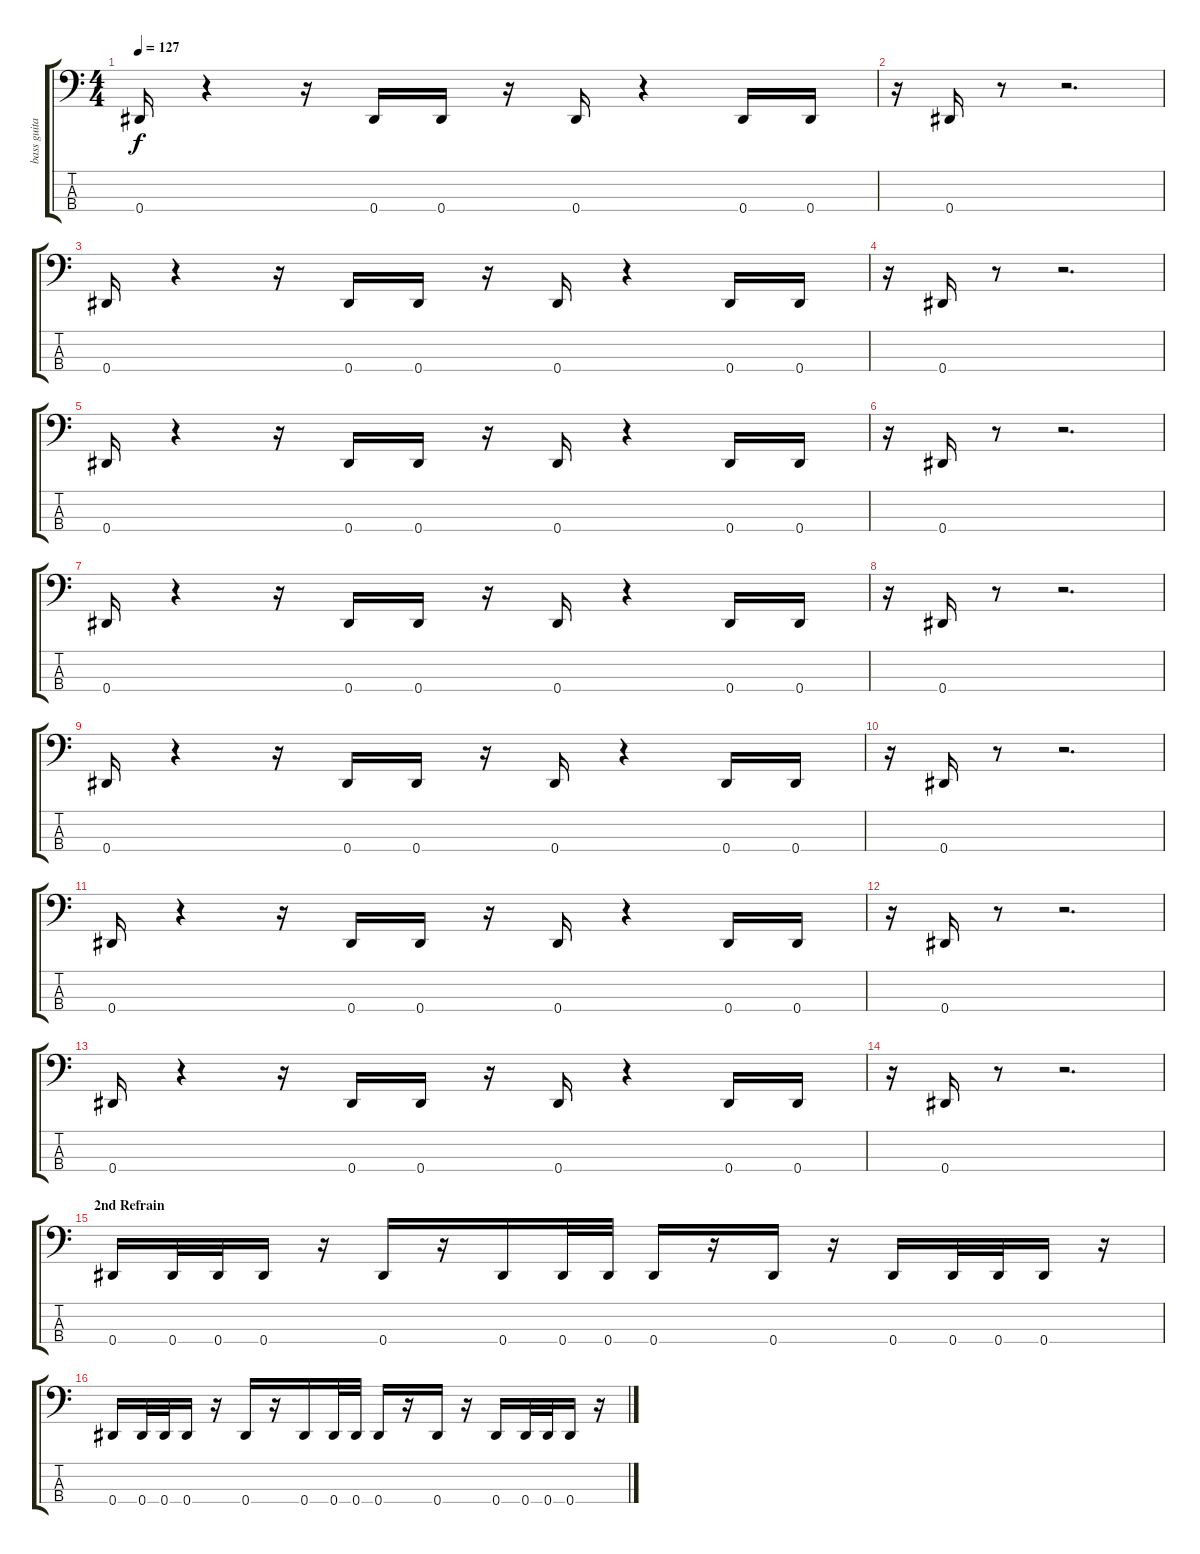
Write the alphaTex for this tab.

\track ("bass guitar" "bass guita") {instrument electricbasspick}
\staff {score tabs}
\tuning (Gb2 Db2 Ab1 Eb1) {hide}
\ts (4 4)
\tempo 127
\clef f4
\ks c
0.4.16{dy f} r.4 r.16 0.4.16 0.4.16 r.16 0.4.16 r.4 0.4.16 0.4.16 |
r.16 0.4.16 r.8 r.2{d} |
0.4.16 r.4 r.16 0.4.16 0.4.16 r.16 0.4.16 r.4 0.4.16 0.4.16 |
r.16 0.4.16 r.8 r.2{d} |
0.4.16 r.4 r.16 0.4.16 0.4.16 r.16 0.4.16 r.4 0.4.16 0.4.16 |
r.16 0.4.16 r.8 r.2{d} |
0.4.16 r.4 r.16 0.4.16 0.4.16 r.16 0.4.16 r.4 0.4.16 0.4.16 |
r.16 0.4.16 r.8 r.2{d} |
0.4.16 r.4 r.16 0.4.16 0.4.16 r.16 0.4.16 r.4 0.4.16 0.4.16 |
r.16 0.4.16 r.8 r.2{d} |
0.4.16 r.4 r.16 0.4.16 0.4.16 r.16 0.4.16 r.4 0.4.16 0.4.16 |
r.16 0.4.16 r.8 r.2{d} |
0.4.16 r.4 r.16 0.4.16 0.4.16 r.16 0.4.16 r.4 0.4.16 0.4.16 |
r.16 0.4.16 r.8 r.2{d} |
\section ("" "2nd Refrain")
0.4.16 0.4.32 0.4.32 0.4.16 r.16 0.4.16 r.16 0.4.16 0.4.32 0.4.32 0.4.16 r.16 0.4.16 r.16 0.4.16 0.4.32 0.4.32 0.4.16 r.16 |
0.4.16 0.4.32 0.4.32 0.4.16 r.16 0.4.16 r.16 0.4.16 0.4.32 0.4.32 0.4.16 r.16 0.4.16 r.16 0.4.16 0.4.32 0.4.32 0.4.16 r.16
